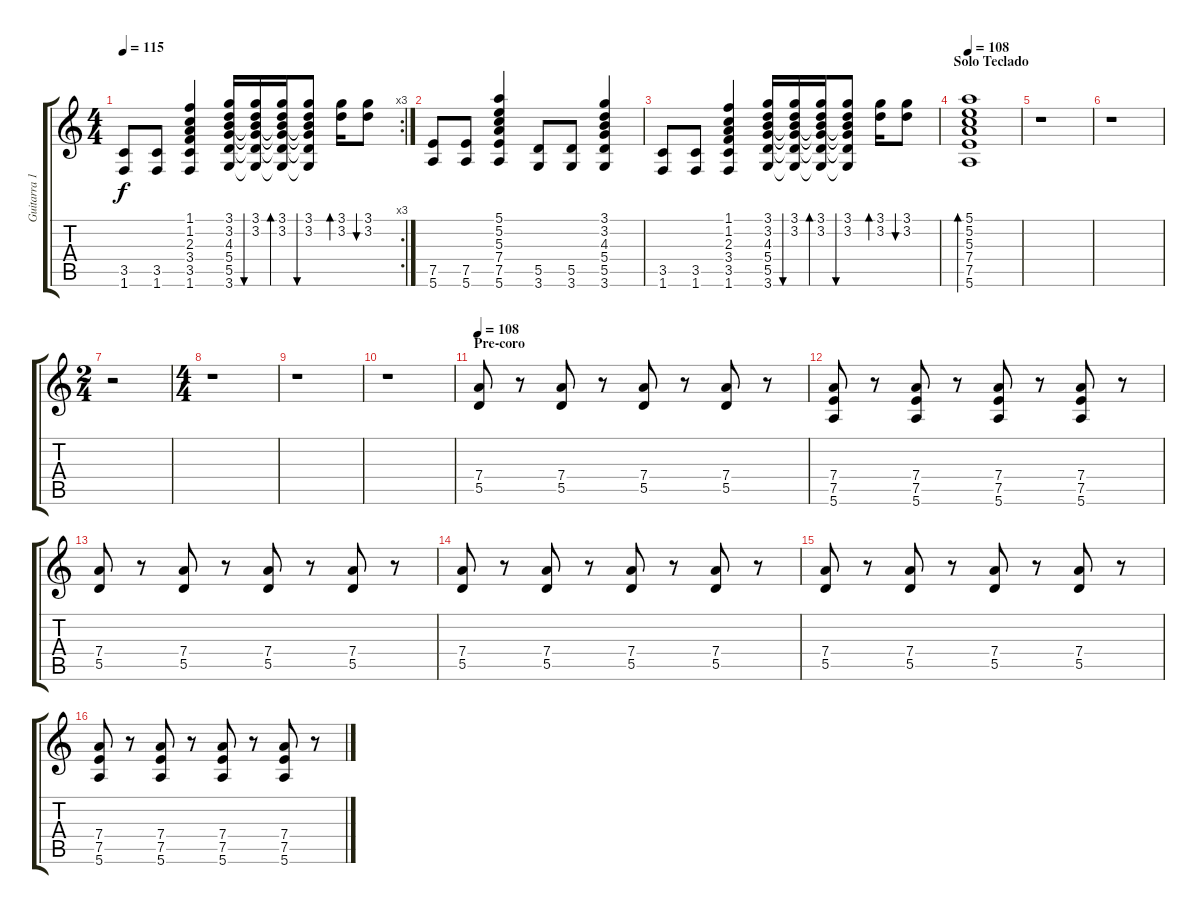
\track ("Guitarra 1" "Guitarra 1") {instrument electricguitarclean}
\staff {score tabs}
\tuning (E4 B3 G3 D3 A2 E2) {hide}
\rc 3
\ts (4 4)
\tempo 115
\clef g2
\ks c
(3.5 1.6).8{dy f} (3.5 1.6).8 (1.1 1.2 2.3 3.4 3.5 1.6).4 (3.1 3.2 4.3 5.4 5.5 3.6).16 (3.1 3.2 4.3{t} 5.4{t} 5.5{t} 3.6{t}).16{bu 60} (3.1 3.2 4.3{t} 5.4{t} 5.5{t} 3.6{t}).16{bd 60} (3.1 3.2 4.3{t} 5.4{t} 5.5{t} 3.6{t}).8{bu 60} (3.1 3.2).16{bd 60} (3.1 3.2).8{bu 60} |
(7.5 5.6).8 (7.5 5.6).8 (5.1 5.2 5.3 7.4 7.5 5.6).4 (5.5 3.6).8 (5.5 3.6).8 (3.1 3.2 4.3 5.4 5.5 3.6).4 |
(3.5 1.6).8 (3.5 1.6).8 (1.1 1.2 2.3 3.4 3.5 1.6).4 (3.1 3.2 4.3 5.4 5.5 3.6).16 (3.1 3.2 4.3{t} 5.4{t} 5.5{t} 3.6{t}).16{bu 60} (3.1 3.2 4.3{t} 5.4{t} 5.5{t} 3.6{t}).16{bd 60} (3.1 3.2 4.3{t} 5.4{t} 5.5{t} 3.6{t}).8{bu 60} (3.1 3.2).16{bd 60} (3.1 3.2).8{bu 60} |
\section ("" "Solo Teclado")
\tempo 108
(5.1 5.2 5.3 7.4 7.5 5.6).1{bd 60} |
r.1 |
r.1 |
\ts (2 4)
r.2 |
\ts (4 4)
r.1 |
r.1 |
r.1 |
\section ("" "Pre-coro")
\tempo 108
(7.4 5.5).8 r.8 (7.4 5.5).8 r.8 (7.4 5.5).8 r.8 (7.4 5.5).8 r.8 |
(7.4 7.5 5.6).8 r.8 (7.4 7.5 5.6).8 r.8 (7.4 7.5 5.6).8 r.8 (7.4 7.5 5.6).8 r.8 |
(7.4 5.5).8 r.8 (7.4 5.5).8 r.8 (7.4 5.5).8 r.8 (7.4 5.5).8 r.8 |
(7.4 5.5).8 r.8 (7.4 5.5).8 r.8 (7.4 5.5).8 r.8 (7.4 5.5).8 r.8 |
(7.4 5.5).8 r.8 (7.4 5.5).8 r.8 (7.4 5.5).8 r.8 (7.4 5.5).8 r.8 |
(7.4 7.5 5.6).8 r.8 (7.4 7.5 5.6).8 r.8 (7.4 7.5 5.6).8 r.8 (7.4 7.5 5.6).8 r.8
